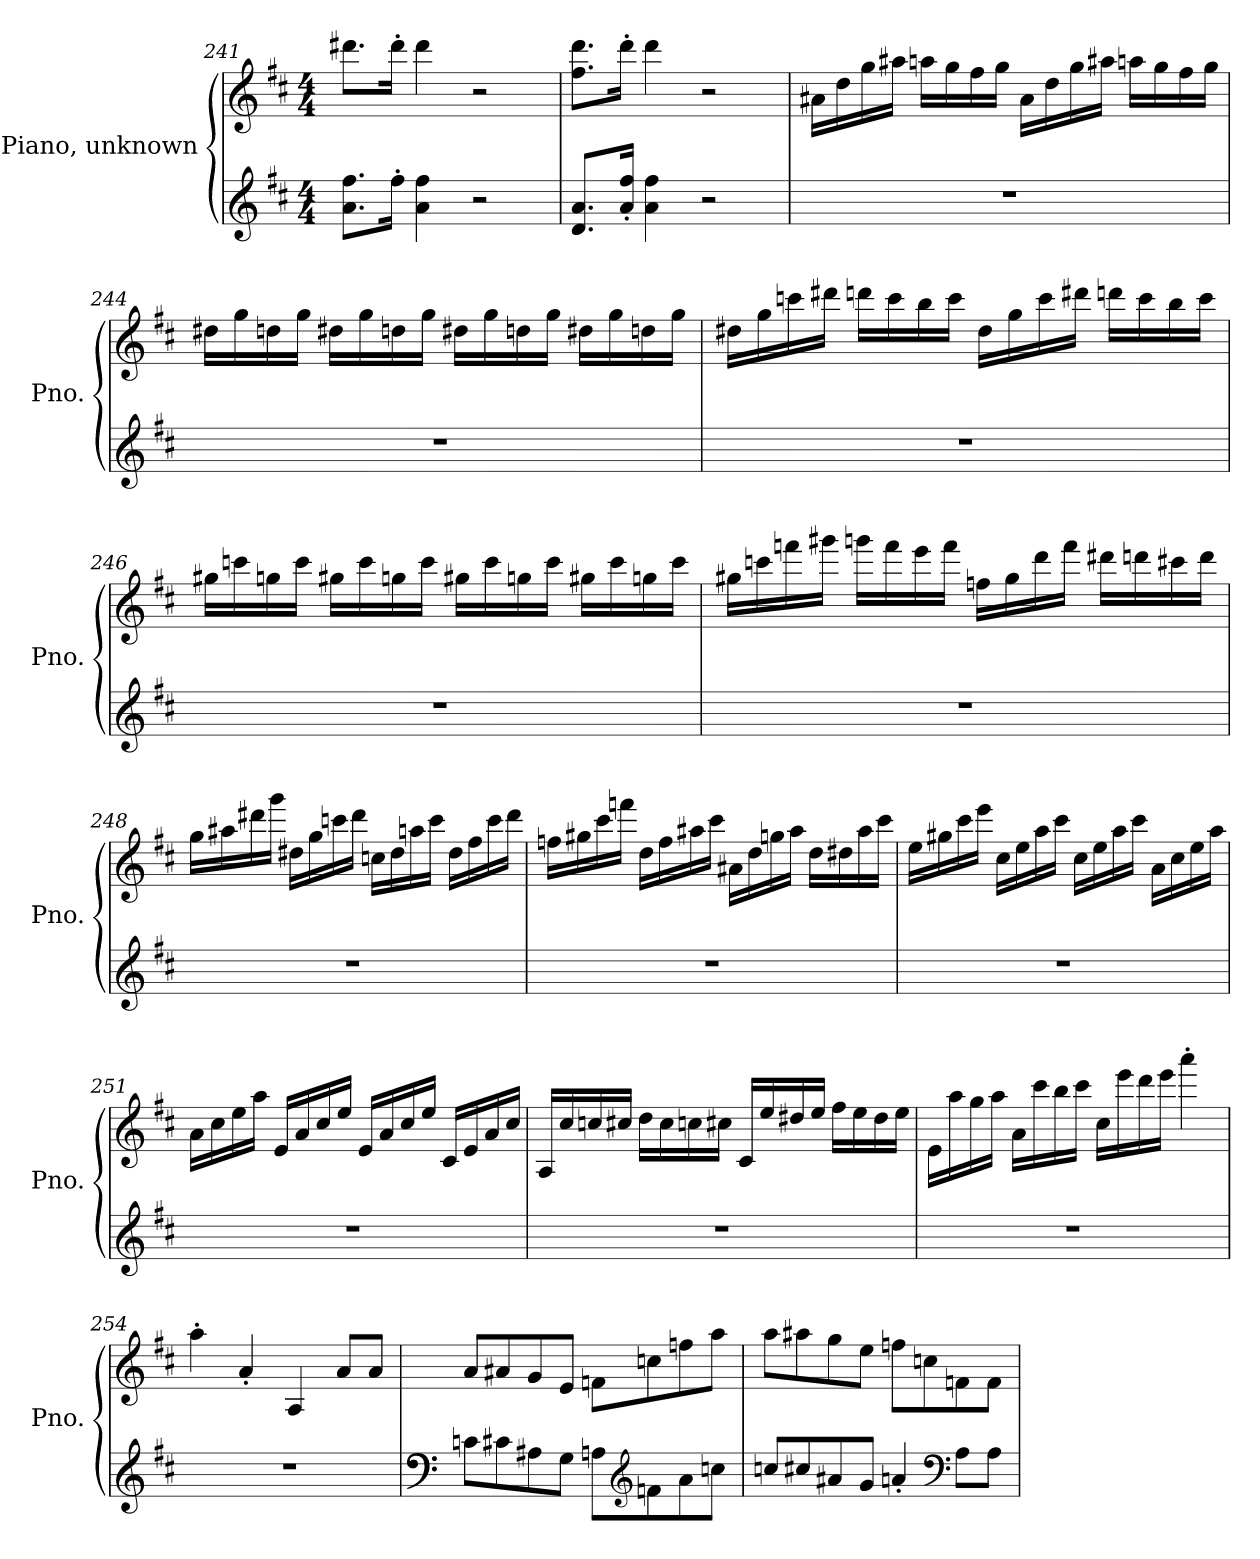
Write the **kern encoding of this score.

**kern	**kern
*part1	*part1
*staff2	*staff1
*I"Piano, unknown	*
*I'Pno.	*
*clefG2	*clefG2
*k[f#c#]	*k[f#c#]
*M4/4	*M4/4
=241	=241
8.a\ 8.ff#\L	8.ddd#X\L
16ff#'\Jk	16ddd#'\Jk
4a\ 4ff#\	4ddd#\
2r	2r
!!LO:PB:g=z
=242	=242
8.d/ 8.a/L	8.ff#\ 8.ddd\L
16a/' 16ff#/'Jk	16ddd'\Jk
4a\ 4ff#\	4ddd\
2r	2r
=243	=243
1r	16a#X\LL
.	16dd\
.	16gg\
.	16aa#X\JJ
.	16aan\LL
.	16gg\
.	16ff#\
.	16gg\JJ
.	16a#\LL
.	16dd\
.	16gg\
.	16aa#X\JJ
.	16aan\LL
.	16gg\
.	16ff#\
.	16gg\JJ
!!LO:LB:g=z
=244	=244
1r	16dd#X\LL
.	16gg\
.	16ddn\
.	16gg\JJ
.	16dd#X\LL
.	16gg\
.	16ddn\
.	16gg\JJ
.	16dd#X\LL
.	16gg\
.	16ddn\
.	16gg\JJ
.	16dd#X\LL
.	16gg\
.	16ddn\
.	16gg\JJ
=245	=245
1r	16dd#X\LL
.	16gg\
.	16cccn\
.	16ddd#X\JJ
.	16dddn\LL
.	16ccc\
.	16bb\
.	16ccc\JJ
.	16dd#\LL
.	16gg\
.	16ccc\
.	16ddd#X\JJ
.	16dddn\LL
.	16ccc\
.	16bb\
.	16ccc\JJ
!!LO:LB:g=z
=246	=246
1r	16gg#X\LL
.	16cccn\
.	16ggn\
.	16ccc\JJ
.	16gg#X\LL
.	16ccc\
.	16ggn\
.	16ccc\JJ
.	16gg#X\LL
.	16ccc\
.	16ggn\
.	16ccc\JJ
.	16gg#X\LL
.	16ccc\
.	16ggn\
.	16ccc\JJ
!!LO:LB:g=z
=247	=247
1r	16gg#X\LL
.	16cccn\
.	16fffn\
.	16ggg#X\JJ
.	16gggn\LL
.	16fff\
.	16eee\
.	16fff\JJ
.	16ffn\LL
.	16gg#\
.	16ddd\
.	16fff\JJ
.	16ddd#X\LL
.	16dddn\
.	16ccc#X\
.	16ddd\JJ
!!LO:LB:g=z
=248	=248
1r	16gg\LL
.	16aa#X\
.	16ddd#X\
.	16ggg\JJ
.	16dd#X\LL
.	16gg\
.	16cccn\
.	16ddd#\JJ
.	16ccn\LL
.	16dd#\
.	16aan\
.	16ccc\JJ
.	16dd#\LL
.	16ff#\
.	16ccc\
.	16ddd#\JJ
=249	=249
1r	16ffn\LL
.	16gg#X\
.	16ccc#\
.	16fffn\JJ
.	16dd\LL
.	16ff\
.	16aa#X\
.	16ccc#\JJ
.	16a#X\LL
.	16dd\
.	16ggn\
.	16aa#\JJ
.	16dd\LL
.	16dd#X\
.	16aa#\
.	16ccc#\JJ
!!LO:LB:g=z
=250	=250
1r	16ee\LL
.	16gg#X\
.	16ccc#\
.	16eee\JJ
.	16cc#\LL
.	16ee\
.	16aa\
.	16ccc#\JJ
.	16cc#\LL
.	16ee\
.	16aa\
.	16ccc#\JJ
.	16a\LL
.	16cc#\
.	16ee\
.	16aa\JJ
=251	=251
1r	16a\LL
.	16cc#\
.	16ee\
.	16aa\JJ
.	16e/LL
.	16a/
.	16cc#/
.	16ee/JJ
.	16e/LL
.	16a/
.	16cc#/
.	16ee/JJ
.	16c#/LL
.	16e/
.	16a/
.	16cc#/JJ
!!LO:PB:g=z
=252	=252
1r	16A/LL
.	16cc#/
.	16ccn/
.	16cc#X/JJ
.	16dd\LL
.	16cc#\
.	16ccn\
.	16cc#X\JJ
.	16c#/LL
.	16ee/
.	16dd#X/
.	16ee/JJ
.	16ff#\LL
.	16ee\
.	16dd#\
.	16ee\JJ
=253	=253
1r	16e\LL
.	16aa\
.	16gg\
.	16aa\JJ
.	16a\LL
.	16ccc#\
.	16bb\
.	16ccc#\JJ
.	16cc#\LL
.	16eee\
.	16ddd\
.	16eee\JJ
.	4aaa'\
=254	=254
1r	4aa'\
.	4a'/
.	4A/
.	8a/L
.	8a/J
!!LO:LB:g=z
=255	=255
*clefF4	*
8cn\L	8a/L
8c#X\	8a#X/
8A#X\	8g/
8G\J	8e/J
8An\L	8fn\L
*clefG2	*
8fn\	8ccn\
8a\	8ffn\
8ccn\J	8aa\J
=256	=256
8ccn/L	8aa\L
8cc#X/	8aa#X\
8a#X/	8gg\
8g/J	8ee\J
4an'/	8ffn\L
.	8ccn\
*clefF4	*
8A\L	8fn\
8A\J	8f\J
=	=
*-	*-
